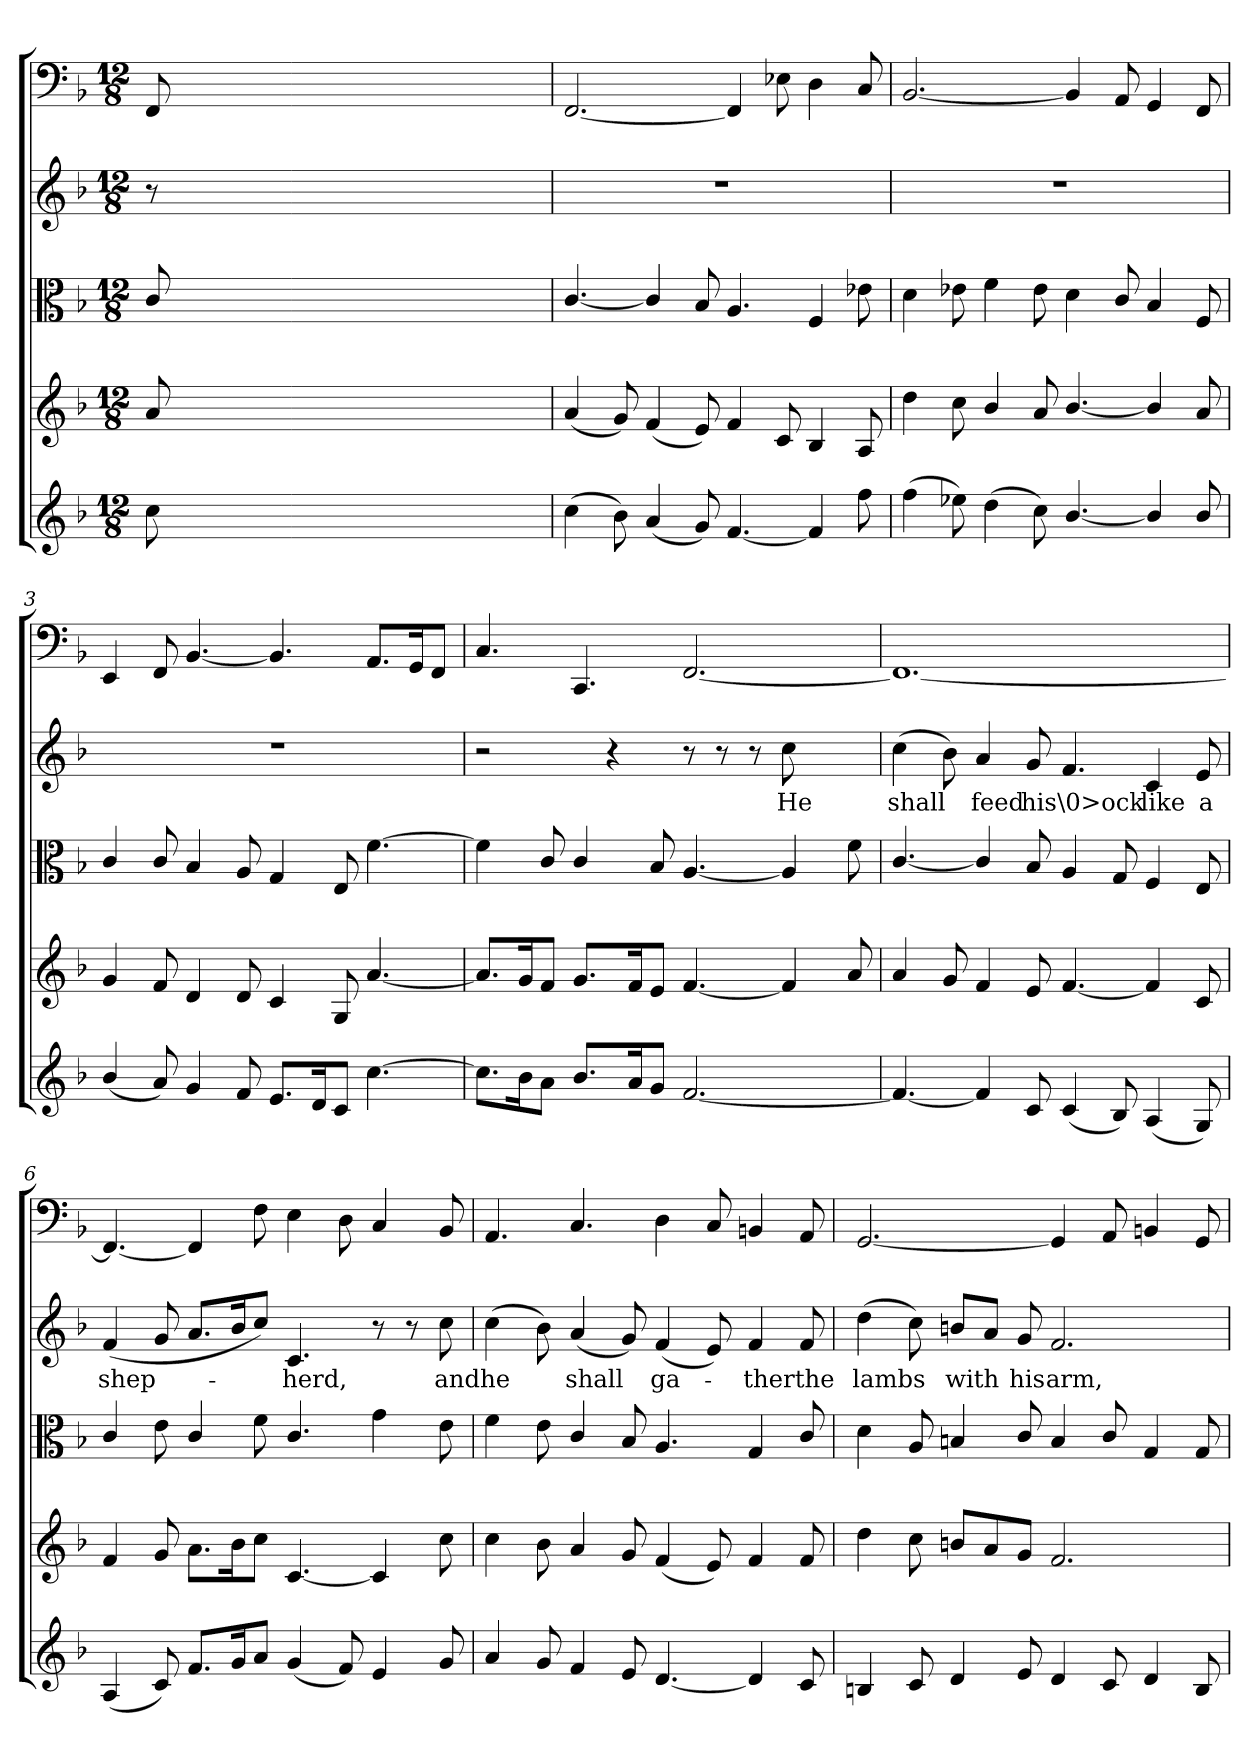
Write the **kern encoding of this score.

**kern	**kern	**kern	**kern	**text	**kern
*part5	*part4	*part3	*part2	*part2	*part1
*staff5	*staff4	*staff3	*staff2	*staff2	*staff1
*clefG2	*clefG2	*clefC3	*clefG2	*	*clefF4
*k[b-]	*k[b-]	*k[b-]	*k[b-]	*	*k[b-]
*F:	*F:	*F:	*F:	*	*F:
*M12/8	*M12/8	*M12/8	*M12/8	*	*M12/8
=	=	=	=	=	=
8cc\	8a/	8c/	8r	.	8FF/
2ryy	2ryy	2ryy	2ryy	.	2ryy
16ryy	16ryy	16ryy	16ryy	.	16ryy
16ryy	16ryy	16ryy	16ryy	.	16ryy
16ryy	16ryy	16ryy	16ryy	.	16ryy
16ryy	16ryy	16ryy	16ryy	.	16ryy
16ryy	16ryy	16ryy	16ryy	.	16ryy
16ryy	16ryy	16ryy	16ryy	.	16ryy
16ryy	16ryy	16ryy	16ryy	.	16ryy
16ryy	16ryy	16ryy	16ryy	.	16ryy
16ryy	16ryy	16ryy	16ryy	.	16ryy
16ryy	16ryy	16ryy	16ryy	.	16ryy
16ryy	16ryy	16ryy	16ryy	.	16ryy
16ryy	16ryy	16ryy	16ryy	.	16ryy
16ryy	16ryy	16ryy	16ryy	.	16ryy
16ryy	16ryy	16ryy	16ryy	.	16ryy
=1	=1	=1	=1	=1	=1
(4cc\	(4a/	[4.c/	1.r	.	[2.FF/
8b-\)	8g/)	.	.	.	.
(4a/	(4f/	4c/]	.	.	.
8g/)	8e/)	8B-/	.	.	.
[4.f/	4f/	4.A/	.	.	4FF/]
.	8c/	.	.	.	8E-X\
4f/]	4B-/	4F/	.	.	4D\
8ff\	8A/	8e-X\	.	.	8C/
=2	=2	=2	=2	=2	=2
(4ff\	4dd\	4d\	1.r	.	[2.BB-/
8ee-X\)	8cc\	8e-X\	.	.	.
(4dd\	4b-/	4f\	.	.	.
8cc\)	8a/	8e-\	.	.	.
[4.b-/	[4.b-/	4d\	.	.	4BB-/]
.	.	8c/	.	.	8AA/
4b-/]	4b-/]	4B-/	.	.	4GG/
8b-/	8a/	8F/	.	.	8FF/
=3	=3	=3	=3	=3	=3
(4b-/	4g/	4c/	1.r	.	4EE/
8a/)	8f/	8c/	.	.	8FF/
4g/	4d/	4B-/	.	.	[4.BB-/
8f/	8d/	8A/	.	.	.
8.e/L	4c/	4G/	.	.	4.BB-/]
16d/K	.	.	.	.	.
8c/J	8G/	8E/	.	.	.
[4.cc\	[4.a/	[4.f\	.	.	8.AA/L
.	.	.	.	.	16GG/K
.	.	.	.	.	8FF/J
=4	=4	=4	=4	=4	=4
8.cc\L]	8.a/L]	4f\]	2r	.	4.C/
16b-\K	16g/K	.	.	.	.
8a\J	8f/J	8c/	.	.	.
8.b-/L	8.g/L	4c/	.	.	4.CC/
.	.	.	4r	.	.
16a/K	16f/K	.	.	.	.
8g/J	8e/J	8B-/	.	.	.
[2.f/	[4.f/	[4.A/	8r	.	[2.FF/
.	.	.	8r	.	.
.	.	.	8r	.	.
.	4f/]	4A/]	8cc\	He	.
.	.	.	4ryy	.	.
.	8a/	8f\	.	.	.
=5	=5	=5	=5	=5	=5
4.f/_	4a/	[4.c/	(4cc\	shall	1.FF/_
.	8g/	.	8b-\)	.	.
4f/]	4f/	4c/]	4a/	feed	.
8c/	8e/	8B-/	8g/	his	.
(4c/	[4.f/	4A/	4.f/	\0>ock	.
8B-/)	.	8G/	.	.	.
(4A/	4f/]	4F/	4c/	like	.
8G/)	8c/	8E/	8e/	a	.
=6	=6	=6	=6	=6	=6
(4A/	4f/	4c/	(4f/	shep-	4.FF/_
8c/)	8g/	8e\	8g/	.	.
8.f/L	8.a\L	4c/	8.a/L	.	4FF/]
16g/K	16b-\K	.	16b-/K	.	.
8a/J	8cc\J	8f\	8cc/J)	.	8F\
(4g/	[4.c/	4.c/	4.c/	-herd,	4E\
8f/)	.	.	.	.	8D\
4e/	4c/]	4g\	8r	.	4C/
.	.	.	8r	.	.
8g/	8cc\	8e\	8cc\	and	8BB-/
=7	=7	=7	=7	=7	=7
4a/	4cc\	4f\	(4cc\	he	4.AA/
8g/	8b-\	8e\	8b-\)	.	.
4f/	4a/	4c/	(4a/	shall	4.C/
8e/	8g/	8B-/	8g/)	.	.
[4.d/	(4f/	4.A/	(4f/	ga-	4D\
.	8e/)	.	8e/)	.	8C/
4d/]	4f/	4G/	4f/	-ther	4BBn/
8c/	8f/	8c/	8f/	the	8AA/
=8	=8	=8	=8	=8	=8
4Bn/	4dd\	4d\	(4dd\	lambs	[2.GG/
8c/	8cc\	8A/	8cc\)	.	.
4d/	8bn/L	4Bn/	8bn/L	with	.
.	8a/	.	8a/J	.	.
8e/	8g/J	8c/	8g/	his	.
4d/	2.f/	4B/	2.f/	arm,	4GG/]
8c/	.	8c/	.	.	8AA/
4d/	.	4G/	.	.	4BBn/
8B/	.	8G/	.	.	8GG/
=	=	=	=	=	=
*-	*-	*-	*-	*-	*-
